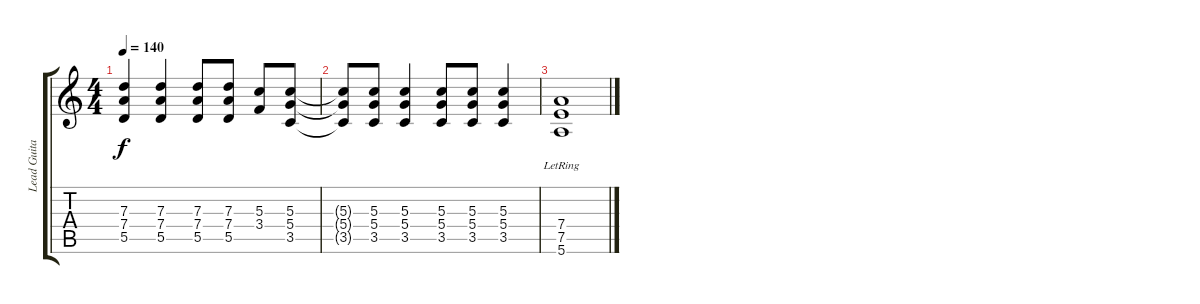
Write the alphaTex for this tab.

\track ("Lead Guitar (Noodles Wasserman)" "Lead Guita") {instrument distortionguitar}
\staff {score tabs}
\tuning (E4 B3 G3 D3 A2 E2) {hide}
\ts (4 4)
\tempo 140
\clef g2
\ks c
(7.3 7.4 5.5).4{dy f} (7.3 7.4 5.5).4 (7.3 7.4 5.5).8 (7.3 7.4 5.5).8 (5.3 3.4).8 (5.3 5.4 3.5).8 |
(5.3{t} 5.4{t} 3.5{t}).8 (5.3 5.4 3.5).8 (5.3 5.4 3.5).4 (5.3 5.4 3.5).8 (5.3 5.4 3.5).8 (5.3 5.4 3.5).4 |
(7.4{lr} 7.5{lr} 5.6{lr}).1
